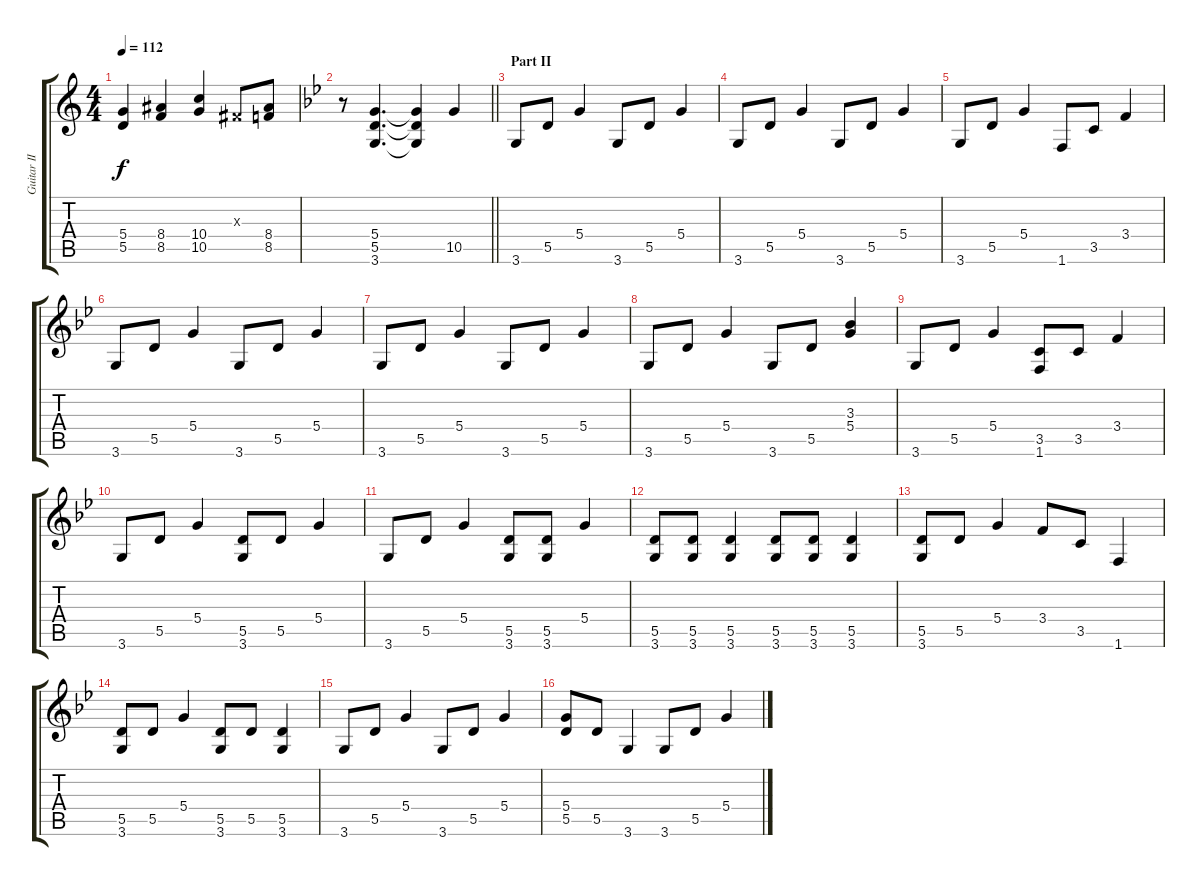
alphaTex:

\track ("Guitar II" "Guitar II") {instrument distortionguitar}
\staff {score tabs}
\tuning (E4 B3 G3 D3 A2 E2) {hide}
\ts (4 4)
\tempo 112
\clef g2
\ks c
(5.4 5.5).4{dy f} (8.4 8.5).4 (10.4 10.5).4 -1.3{x}.8 (8.4 8.5).8 |
\barLineRight lightlight
\ks bb
r.8 (5.4 5.5 3.6).4{d} (5.4{t} 5.5{t} 3.6{t}).4 10.5.4 |
\section ("" "Part II")
3.6.8 5.5.8 5.4.4 3.6.8 5.5.8 5.4.4 |
3.6.8 5.5.8 5.4.4 3.6.8 5.5.8 5.4.4 |
3.6.8 5.5.8 5.4.4 1.6.8 3.5.8 3.4.4 |
3.6.8 5.5.8 5.4.4 3.6.8 5.5.8 5.4.4 |
3.6.8 5.5.8 5.4.4 3.6.8 5.5.8 5.4.4 |
3.6.8 5.5.8 5.4.4 3.6.8 5.5.8 (3.3 5.4).4 |
3.6.8 5.5.8 5.4.4 (3.5 1.6).8 3.5.8 3.4.4 |
3.6.8 5.5.8 5.4.4 (5.5 3.6).8 5.5.8 5.4.4 |
3.6.8 5.5.8 5.4.4 (5.5 3.6).8 (5.5 3.6).8 5.4.4 |
(5.5 3.6).8 (5.5 3.6).8 (5.5 3.6).4 (5.5 3.6).8 (5.5 3.6).8 (5.5 3.6).4 |
(5.5 3.6).8 5.5.8 5.4.4 3.4.8 3.5.8 1.6.4 |
(5.5 3.6).8 5.5.8 5.4.4 (5.5 3.6).8 5.5.8 (5.5 3.6).4 |
3.6.8 5.5.8 5.4.4 3.6.8 5.5.8 5.4.4 |
(5.4 5.5).8 5.5.8 3.6.4 3.6.8 5.5.8 5.4.4
